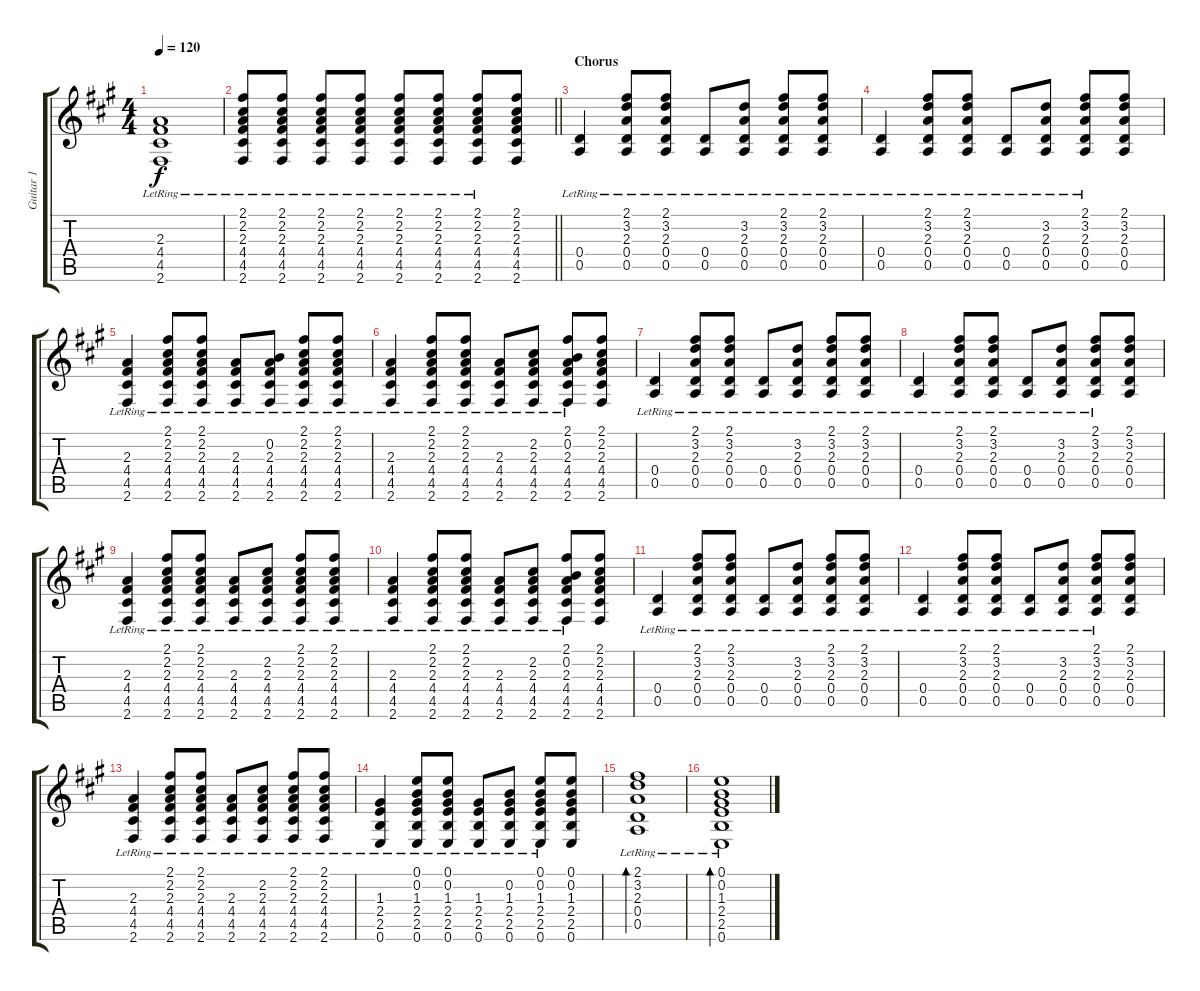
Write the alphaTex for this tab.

\track ("Guitar 1" "Guitar 1") {instrument acousticguitarsteel}
\staff {score tabs}
\tuning (E4 B3 G3 D3 A2 E2) {hide}
\ts (4 4)
\tempo 120
\clef g2
\ks f#minor
(2.3{lr} 4.4{lr} 4.5{lr} 2.6{lr}).1{dy f} |
\barLineRight lightlight
(2.1{lr} 2.2{lr} 2.3{lr} 4.4{lr} 4.5{lr} 2.6{lr}).8 (2.1{lr} 2.2{lr} 2.3{lr} 4.4{lr} 4.5{lr} 2.6{lr}).8 (2.1{lr} 2.2{lr} 2.3{lr} 4.4{lr} 4.5{lr} 2.6{lr}).8 (2.1{lr} 2.2{lr} 2.3{lr} 4.4{lr} 4.5{lr} 2.6{lr}).8 (2.1{lr} 2.2{lr} 2.3{lr} 4.4{lr} 4.5{lr} 2.6{lr}).8 (2.1{lr} 2.2{lr} 2.3{lr} 4.4{lr} 4.5{lr} 2.6{lr}).8 (2.1{lr} 2.2{lr} 2.3{lr} 4.4{lr} 4.5{lr} 2.6{lr}).8 (2.1 2.2 2.3 4.4 4.5 2.6).8 |
\section ("" "Chorus")
(0.4{lr} 0.5{lr}).4 (2.1{lr} 3.2{lr} 2.3{lr} 0.4{lr} 0.5{lr}).8 (2.1{lr} 3.2{lr} 2.3{lr} 0.4{lr} 0.5{lr}).8 (0.4{lr} 0.5{lr}).8 (3.2{lr} 2.3{lr} 0.4{lr} 0.5{lr}).8 (2.1{lr} 3.2{lr} 2.3{lr} 0.4{lr} 0.5{lr}).8 (2.1{lr} 3.2{lr} 2.3{lr} 0.4{lr} 0.5{lr}).8 |
(0.4{lr} 0.5{lr}).4 (2.1{lr} 3.2{lr} 2.3{lr} 0.4{lr} 0.5{lr}).8 (2.1{lr} 3.2{lr} 2.3{lr} 0.4{lr} 0.5{lr}).8 (0.4{lr} 0.5{lr}).8 (3.2{lr} 2.3{lr} 0.4{lr} 0.5{lr}).8 (2.1{lr} 3.2{lr} 2.3{lr} 0.4{lr} 0.5{lr}).8 (2.1 3.2 2.3 0.4 0.5).8 |
(2.3{lr} 4.4{lr} 4.5{lr} 2.6{lr}).4 (2.1{lr} 2.2{lr} 2.3{lr} 4.4{lr} 4.5{lr} 2.6{lr}).8 (2.1{lr} 2.2{lr} 2.3{lr} 4.4{lr} 4.5{lr} 2.6{lr}).8 (2.3{lr} 4.4{lr} 4.5{lr} 2.6{lr}).8 (0.2{lr} 2.3{lr} 4.4{lr} 4.5{lr} 2.6{lr}).8 (2.1{lr} 2.2{lr} 2.3{lr} 4.4{lr} 4.5{lr} 2.6{lr}).8 (2.1{lr} 2.2{lr} 2.3{lr} 4.4{lr} 4.5{lr} 2.6{lr}).8 |
(2.3{lr} 4.4{lr} 4.5{lr} 2.6{lr}).4 (2.1{lr} 2.2{lr} 2.3{lr} 4.4{lr} 4.5{lr} 2.6{lr}).8 (2.1{lr} 2.2{lr} 2.3{lr} 4.4{lr} 4.5{lr} 2.6{lr}).8 (2.3{lr} 4.4{lr} 4.5{lr} 2.6{lr}).8 (2.2{lr} 2.3{lr} 4.4{lr} 4.5{lr} 2.6{lr}).8 (2.1{lr} 0.2{lr} 2.3{lr} 4.4{lr} 4.5{lr} 2.6{lr}).8 (2.1 2.2 2.3 4.4 4.5 2.6).8 |
(0.4{lr} 0.5{lr}).4 (2.1{lr} 3.2{lr} 2.3{lr} 0.4{lr} 0.5{lr}).8 (2.1{lr} 3.2{lr} 2.3{lr} 0.4{lr} 0.5{lr}).8 (0.4{lr} 0.5{lr}).8 (3.2{lr} 2.3{lr} 0.4{lr} 0.5{lr}).8 (2.1{lr} 3.2{lr} 2.3{lr} 0.4{lr} 0.5{lr}).8 (2.1{lr} 3.2{lr} 2.3{lr} 0.4{lr} 0.5{lr}).8 |
(0.4{lr} 0.5{lr}).4 (2.1{lr} 3.2{lr} 2.3{lr} 0.4{lr} 0.5{lr}).8 (2.1{lr} 3.2{lr} 2.3{lr} 0.4{lr} 0.5{lr}).8 (0.4{lr} 0.5{lr}).8 (3.2{lr} 2.3{lr} 0.4{lr} 0.5{lr}).8 (2.1{lr} 3.2{lr} 2.3{lr} 0.4{lr} 0.5{lr}).8 (2.1 3.2 2.3 0.4 0.5).8 |
(2.3{lr} 4.4{lr} 4.5{lr} 2.6{lr}).4 (2.1{lr} 2.2{lr} 2.3{lr} 4.4{lr} 4.5{lr} 2.6{lr}).8 (2.1{lr} 2.2{lr} 2.3{lr} 4.4{lr} 4.5{lr} 2.6{lr}).8 (2.3{lr} 4.4{lr} 4.5{lr} 2.6{lr}).8 (2.2{lr} 2.3{lr} 4.4{lr} 4.5{lr} 2.6{lr}).8 (2.1{lr} 2.2{lr} 2.3{lr} 4.4{lr} 4.5{lr} 2.6{lr}).8 (2.1{lr} 2.2{lr} 2.3{lr} 4.4{lr} 4.5{lr} 2.6{lr}).8 |
(2.3{lr} 4.4{lr} 4.5{lr} 2.6{lr}).4 (2.1{lr} 2.2{lr} 2.3{lr} 4.4{lr} 4.5{lr} 2.6{lr}).8 (2.1{lr} 2.2{lr} 2.3{lr} 4.4{lr} 4.5{lr} 2.6{lr}).8 (2.3{lr} 4.4{lr} 4.5{lr} 2.6{lr}).8 (2.2{lr} 2.3{lr} 4.4{lr} 4.5{lr} 2.6{lr}).8 (2.1{lr} 0.2{lr} 2.3{lr} 4.4{lr} 4.5{lr} 2.6{lr}).8 (2.1 2.2 2.3 4.4 4.5 2.6).8 |
(0.4{lr} 0.5{lr}).4 (2.1{lr} 3.2{lr} 2.3{lr} 0.4{lr} 0.5{lr}).8 (2.1{lr} 3.2{lr} 2.3{lr} 0.4{lr} 0.5{lr}).8 (0.4{lr} 0.5{lr}).8 (3.2{lr} 2.3{lr} 0.4{lr} 0.5{lr}).8 (2.1{lr} 3.2{lr} 2.3{lr} 0.4{lr} 0.5{lr}).8 (2.1{lr} 3.2{lr} 2.3{lr} 0.4{lr} 0.5{lr}).8 |
(0.4{lr} 0.5{lr}).4 (2.1{lr} 3.2{lr} 2.3{lr} 0.4{lr} 0.5{lr}).8 (2.1{lr} 3.2{lr} 2.3{lr} 0.4{lr} 0.5{lr}).8 (0.4{lr} 0.5{lr}).8 (3.2{lr} 2.3{lr} 0.4{lr} 0.5{lr}).8 (2.1{lr} 3.2{lr} 2.3{lr} 0.4{lr} 0.5{lr}).8 (2.1 3.2 2.3 0.4 0.5).8 |
(2.3{lr} 4.4{lr} 4.5{lr} 2.6{lr}).4 (2.1{lr} 2.2{lr} 2.3{lr} 4.4{lr} 4.5{lr} 2.6{lr}).8 (2.1{lr} 2.2{lr} 2.3{lr} 4.4{lr} 4.5{lr} 2.6{lr}).8 (2.3{lr} 4.4{lr} 4.5{lr} 2.6{lr}).8 (2.2{lr} 2.3{lr} 4.4{lr} 4.5{lr} 2.6{lr}).8 (2.1{lr} 2.2{lr} 2.3{lr} 4.4{lr} 4.5{lr} 2.6{lr}).8 (2.1{lr} 2.2{lr} 2.3{lr} 4.4{lr} 4.5{lr} 2.6{lr}).8 |
(1.3{lr} 2.4{lr} 2.5{lr} 0.6{lr}).4 (0.1{lr} 0.2{lr} 1.3{lr} 2.4{lr} 2.5{lr} 0.6{lr}).8 (0.1{lr} 0.2{lr} 1.3{lr} 2.4{lr} 2.5{lr} 0.6{lr}).8 (1.3{lr} 2.4{lr} 2.5{lr} 0.6{lr}).8 (0.2{lr} 1.3{lr} 2.4{lr} 2.5{lr} 0.6{lr}).8 (0.1{lr} 0.2{lr} 1.3{lr} 2.4{lr} 2.5{lr} 0.6{lr}).8 (0.1 0.2 1.3 2.4 2.5 0.6).8 |
(2.1{lr} 3.2{lr} 2.3{lr} 0.4{lr} 0.5{lr}).1{bd 120} |
(0.1{lr} 0.2{lr} 1.3{lr} 2.4{lr} 2.5{lr} 0.6{lr}).1{bd 120}
